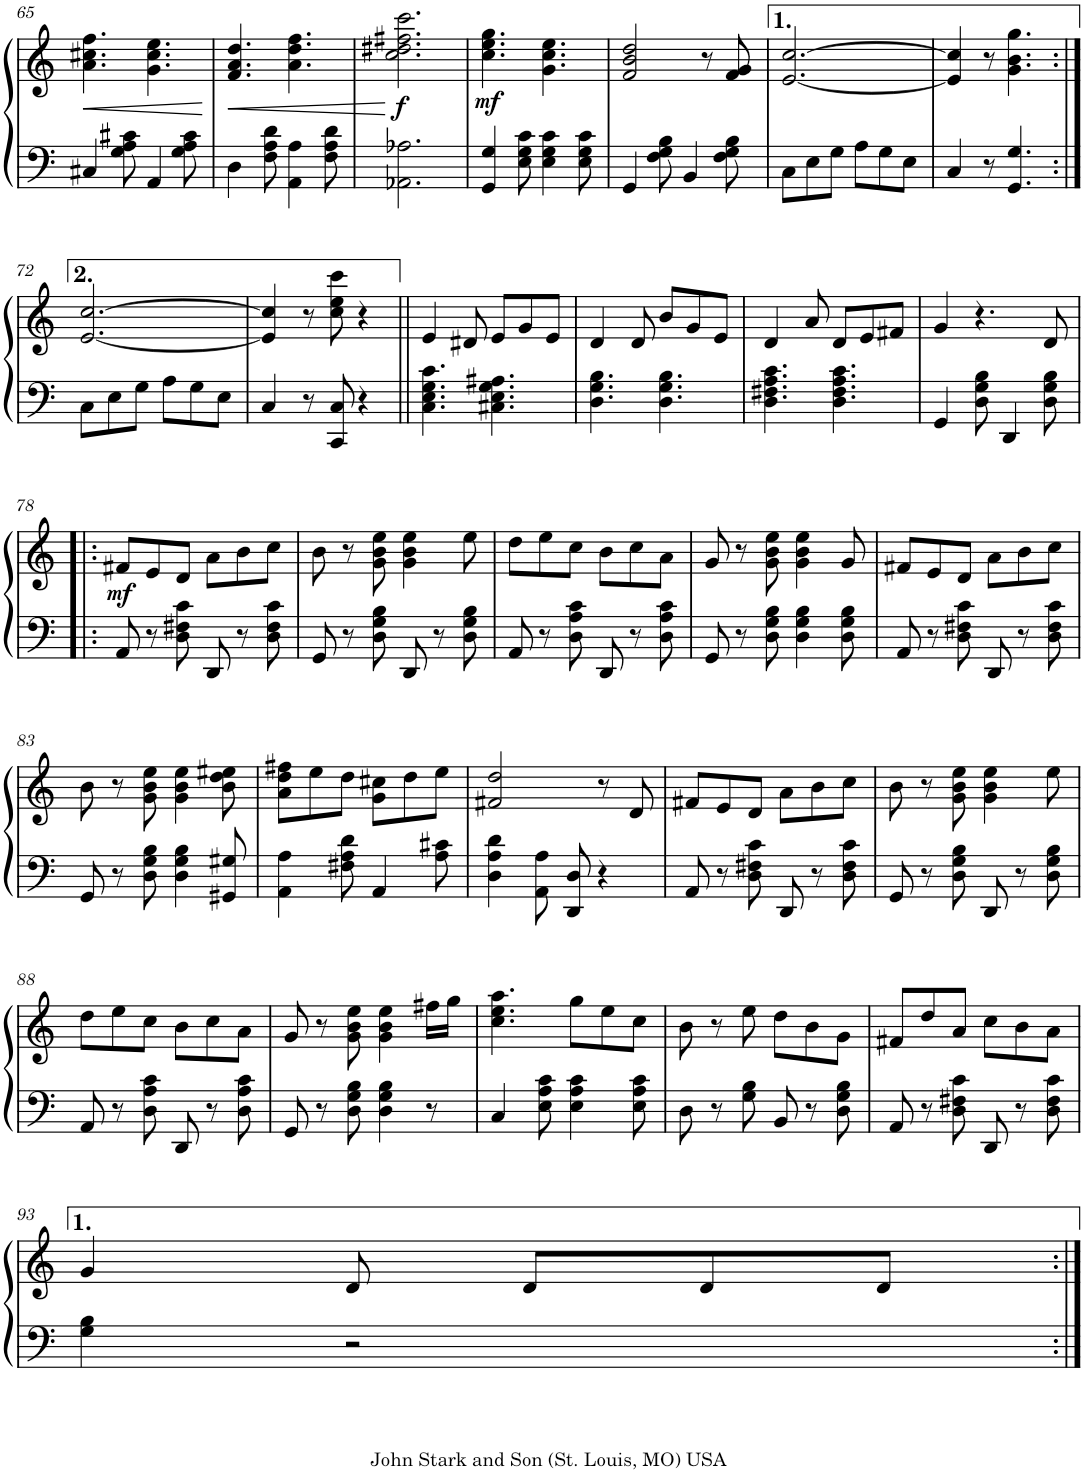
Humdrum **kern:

**kern	**kern	**dynam
*part1	*part1	*part1
*staff2	*staff1	*staff1/2
*I"Piano	*	*
*I'Pno.	*	*
!!LO:PB:g=z
*clefF4	*clefG2	*
*k[]	*k[]	*
*M6/8	*M6/8	*
=65	=65	=65
!	!	!LO:HP:b
4C#X/	4.a\ 4.cc#X\ 4.ff\	<
8G\ 8A\ 8c#X\	.	.
4AA/	4.g\ 4.cc#\ 4.ee\	.
8G\ 8A\ 8c#\	.	.
.	.	[
=66	=66	=66
!	!	!LO:HP:b
4D\	4.f/ 4.a/ 4.dd/	<
8F\ 8A\ 8d\	.	.
4AA\ 4A\	4.a\ 4.dd\ 4.ff\	.
8F\ 8A\ 8d\	.	.
.	.	[
=67	=67	=67
!	!	!LO:DY:b
2.AA-X\ 2.A-X\	2.cc\ 2.dd#X\ 2.ff#X\ 2.ccc\	f
=68	=68	=68
!	!	!LO:DY:b
4GG/ 4G/	4.cc\ 4.ee\ 4.gg\	mf
8E\ 8G\ 8c\	.	.
4E\ 4G\ 4c\	4.g\ 4.cc\ 4.ee\	.
8E\ 8G\ 8c\	.	.
=69	=69	=69
4GG/	2f/ 2b/ 2dd/	.
8F\ 8G\ 8B\	.	.
4BB/	.	.
.	8r	.
8F\ 8G\ 8B\	8f/ 8g/	.
=70	=70	=70
8C\L	[2.e/ [2.cc/	.
8E\	.	.
8G\J	.	.
8A\L	.	.
8G\	.	.
8E\J	.	.
=71	=71	=71
4C/	4e/] 4cc/]	.
8r	8r	.
4.GG/ 4.G/	4.g\ 4.b\ 4.gg\	.
!!LO:LB:g=z
=72:|!	=72:|!	=72:|!
8C\L	[2.e/ [2.cc/	.
8E\	.	.
8G\J	.	.
8A\L	.	.
8G\	.	.
8E\J	.	.
=73	=73	=73
4C/	4e/] 4cc/]	.
8r	8r	.
8CC/ 8C/	8cc\ 8ee\ 8ccc\	.
4r	4r	.
=74||	=74||	=74||
4.C\ 4.E\ 4.G\ 4.c\	4e/	.
.	8d#X/	.
4.C#X\ 4.E\ 4.G\ 4.A#X\	8e/L	.
.	8g/	.
.	8e/J	.
=75	=75	=75
4.D\ 4.G\ 4.B\	4d/	.
.	8d/	.
4.D\ 4.G\ 4.B\	8b/L	.
.	8g/	.
.	8e/J	.
=76	=76	=76
4.D\ 4.F#X\ 4.A\ 4.c\	4d/	.
.	8a/	.
4.D\ 4.F#\ 4.A\ 4.c\	8d/L	.
.	8e/	.
.	8f#X/J	.
=77	=77	=77
4GG/	4g/	.
8D\ 8G\ 8B\	4.r	.
4DD/	.	.
8D\ 8G\ 8B\	8d/	.
!!LO:LB:g=z
=78!|:	=78!|:	=78!|:
!	!	!LO:DY:b
8AA/	8f#X/L	mf
8r	8e/	.
8D\ 8F#X\ 8c\	8d/J	.
8DD/	8a\L	.
8r	8b\	.
8D\ 8F#\ 8c\	8cc\J	.
=79	=79	=79
8GG/	8b\	.
8r	8r	.
8D\ 8G\ 8B\	8g\ 8b\ 8ee\	.
8DD/	4g\ 4b\ 4ee\	.
8r	.	.
8D\ 8G\ 8B\	8ee\	.
=80	=80	=80
8AA/	8dd\L	.
8r	8ee\	.
8D\ 8A\ 8c\	8cc\J	.
8DD/	8b\L	.
8r	8cc\	.
8D\ 8A\ 8c\	8a\J	.
=81	=81	=81
8GG/	8g/	.
8r	8r	.
8D\ 8G\ 8B\	8g\ 8b\ 8ee\	.
4D\ 4G\ 4B\	4g\ 4b\ 4ee\	.
8D\ 8G\ 8B\	8g/	.
=82	=82	=82
8AA/	8f#X/L	.
8r	8e/	.
8D\ 8F#X\ 8c\	8d/J	.
8DD/	8a\L	.
8r	8b\	.
8D\ 8F#\ 8c\	8cc\J	.
!!LO:LB:g=z
=83	=83	=83
8GG/	8b\	.
8r	8r	.
8D\ 8G\ 8B\	8g\ 8b\ 8ee\	.
4D\ 4G\ 4B\	4g\ 4b\ 4ee\	.
8GG#X/ 8G#X/	8b\ 8dd\ 8ee#X\	.
=84	=84	=84
4AA\ 4A\	8a\ 8dd\ 8ff#X\L	.
.	8ee\	.
8F#X\ 8A\ 8d\	8dd\J	.
4AA/	8g\ 8cc#X\L	.
.	8dd\	.
8A\ 8c#X\	8ee\J	.
=85	=85	=85
4D\ 4A\ 4d\	2f#X/ 2dd/	.
8AA\ 8A\	.	.
8DD/ 8D/	.	.
4r	8r	.
.	8d/	.
=86	=86	=86
8AA/	8f#X/L	.
8r	8e/	.
8D\ 8F#X\ 8c\	8d/J	.
8DD/	8a\L	.
8r	8b\	.
8D\ 8F#\ 8c\	8cc\J	.
=87	=87	=87
8GG/	8b\	.
8r	8r	.
8D\ 8G\ 8B\	8g\ 8b\ 8ee\	.
8DD/	4g\ 4b\ 4ee\	.
8r	.	.
8D\ 8G\ 8B\	8ee\	.
!!LO:LB:g=z
=88	=88	=88
8AA/	8dd\L	.
8r	8ee\	.
8D\ 8A\ 8c\	8cc\J	.
8DD/	8b\L	.
8r	8cc\	.
8D\ 8A\ 8c\	8a\J	.
=89	=89	=89
8GG/	8g/	.
8r	8r	.
8D\ 8G\ 8B\	8g\ 8b\ 8ee\	.
4D\ 4G\ 4B\	4g\ 4b\ 4ee\	.
8r	16ff#X\LL	.
.	16gg\JJ	.
=90	=90	=90
4C/	4.cc\ 4.ee\ 4.aa\	.
8E\ 8A\ 8c\	.	.
4E\ 4A\ 4c\	8gg\L	.
.	8ee\	.
8E\ 8A\ 8c\	8cc\J	.
=91	=91	=91
8D\	8b\	.
8r	8r	.
8G\ 8B\	8ee\	.
8BB/	8dd\L	.
8r	8b\	.
8D\ 8G\ 8B\	8g\J	.
=92	=92	=92
8AA/	8f#X/L	.
8r	8dd/	.
8D\ 8F#X\ 8c\	8a/J	.
8DD/	8cc\L	.
8r	8b\	.
8D\ 8F#\ 8c\	8a\J	.
!!LO:LB:g=z
=93	=93	=93
4G\ 4B\	4g/	.
2r	8d/	.
.	8d/L	.
.	8d/	.
.	8d/J	.
=:|!	=:|!	=:|!
*-	*-	*-
